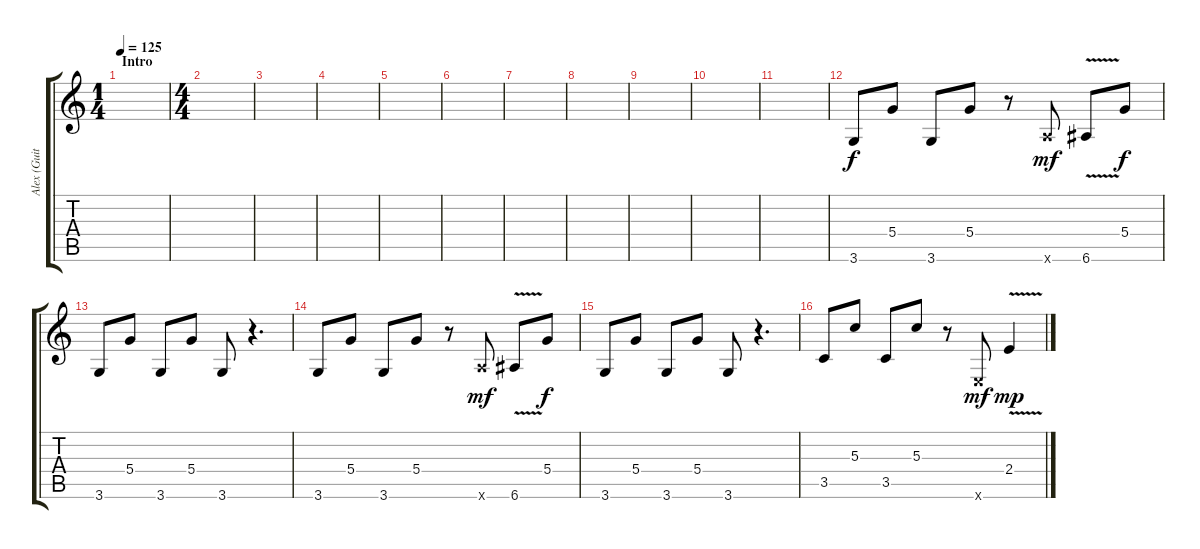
\track ("Alex (Guitar 1)" "Alex (Guit") {instrument distortionguitar}
\staff {score tabs}
\tuning (E4 B3 G3 D3 A2 E2) {hide}
\ts (1 4)
\section ("" "Intro")
\tempo 125
\clef g2
\ks c
|
\ts (4 4)
|
|
|
|
|
|
|
|
|
|
3.6.8 5.4.8 3.6.8 5.4.8 r.8 5.6{x}.8{dy mf} 6.6{v}.8 5.4.8{dy f} |
3.6.8 5.4.8 3.6.8 5.4.8 3.6.8 r.4{d} |
3.6.8 5.4.8 3.6.8 5.4.8 r.8 5.6{x}.8{dy mf} 6.6{v}.8 5.4.8{dy f} |
3.6.8 5.4.8 3.6.8 5.4.8 3.6.8 r.4{d} |
3.5.8 5.3.8 3.5.8 5.3.8 r.8 0.6{x}.8{dy mf} 2.4{v}.4{dy mp}
